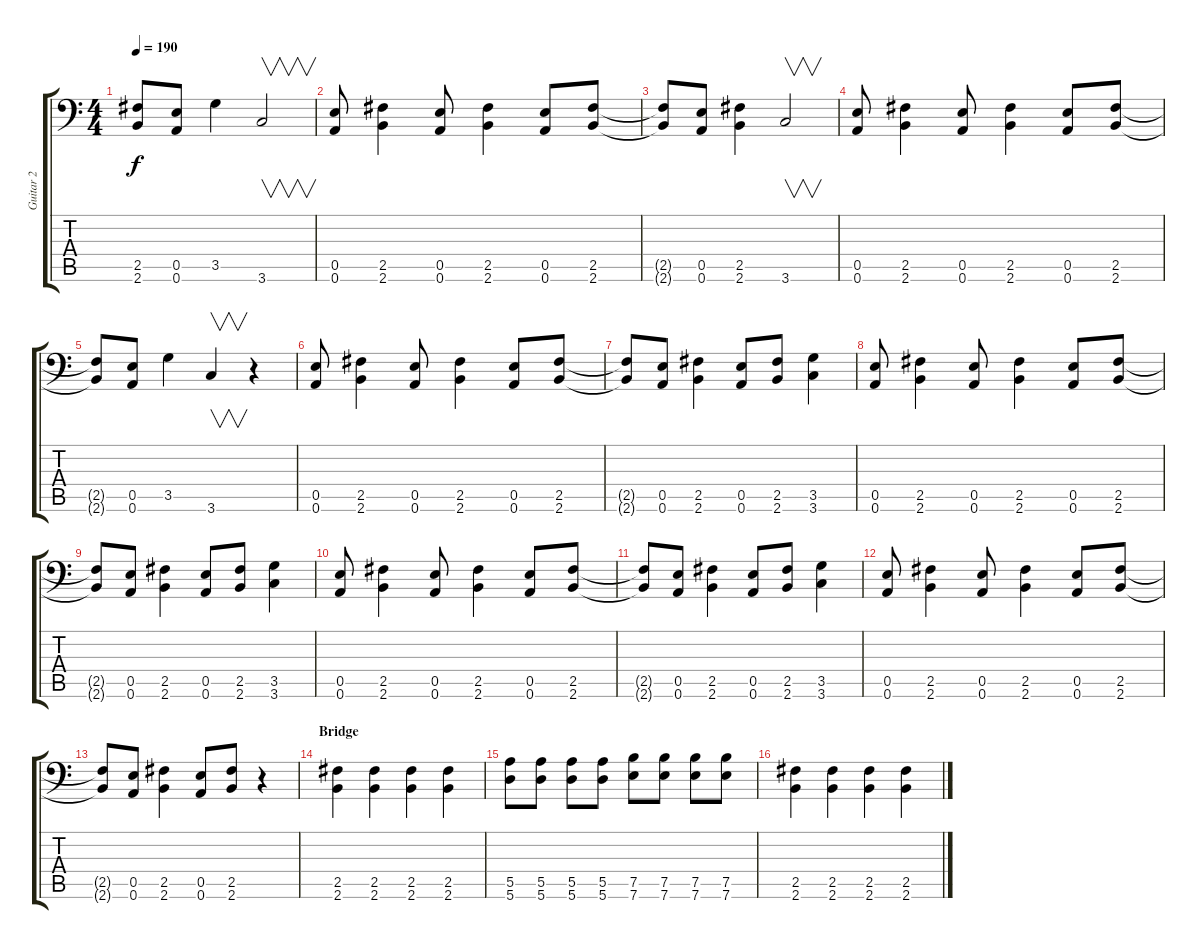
\track ("Guitar 2" "Guitar 2") {instrument distortionguitar}
\staff {score tabs}
\tuning (B3 Gb3 D3 A2 E2 A1) {hide}
\ts (4 4)
\tempo 190
\clef f4
\ks c
(2.5{t} 2.6{t}).8{dy f} (0.5 0.6).8 3.5.4 3.6.2{v} |
(0.5 0.6).8 (2.5 2.6).4 (0.5 0.6).8 (2.5 2.6).4 (0.5 0.6).8 (2.5 2.6).8 |
(2.5{t} 2.6{t}).8 (0.5 0.6).8 (2.5 2.6).4 3.6.2{v} |
(0.5 0.6).8 (2.5 2.6).4 (0.5 0.6).8 (2.5 2.6).4 (0.5 0.6).8 (2.5 2.6).8 |
(2.5{t} 2.6{t}).8 (0.5 0.6).8 3.5.4 3.6.4{v} r.4 |
(0.5 0.6).8 (2.5 2.6).4 (0.5 0.6).8 (2.5 2.6).4 (0.5 0.6).8 (2.5 2.6).8 |
(2.5{t} 2.6{t}).8 (0.5 0.6).8 (2.5 2.6).4 (0.5 0.6).8 (2.5 2.6).8 (3.5 3.6).4 |
(0.5 0.6).8 (2.5 2.6).4 (0.5 0.6).8 (2.5 2.6).4 (0.5 0.6).8 (2.5 2.6).8 |
(2.5{t} 2.6{t}).8 (0.5 0.6).8 (2.5 2.6).4 (0.5 0.6).8 (2.5 2.6).8 (3.5 3.6).4 |
(0.5 0.6).8 (2.5 2.6).4 (0.5 0.6).8 (2.5 2.6).4 (0.5 0.6).8 (2.5 2.6).8 |
(2.5{t} 2.6{t}).8 (0.5 0.6).8 (2.5 2.6).4 (0.5 0.6).8 (2.5 2.6).8 (3.5 3.6).4 |
(0.5 0.6).8 (2.5 2.6).4 (0.5 0.6).8 (2.5 2.6).4 (0.5 0.6).8 (2.5 2.6).8 |
(2.5{t} 2.6{t}).8 (0.5 0.6).8 (2.5 2.6).4 (0.5 0.6).8 (2.5 2.6).8 r.4 |
\section ("" "Bridge")
(2.5 2.6).4 (2.5 2.6).4 (2.5 2.6).4 (2.5 2.6).4 |
(5.5 5.6).8 (5.5 5.6).8 (5.5 5.6).8 (5.5 5.6).8 (7.5 7.6).8 (7.5 7.6).8 (7.5 7.6).8 (7.5 7.6).8 |
(2.5 2.6).4 (2.5 2.6).4 (2.5 2.6).4 (2.5 2.6).4
